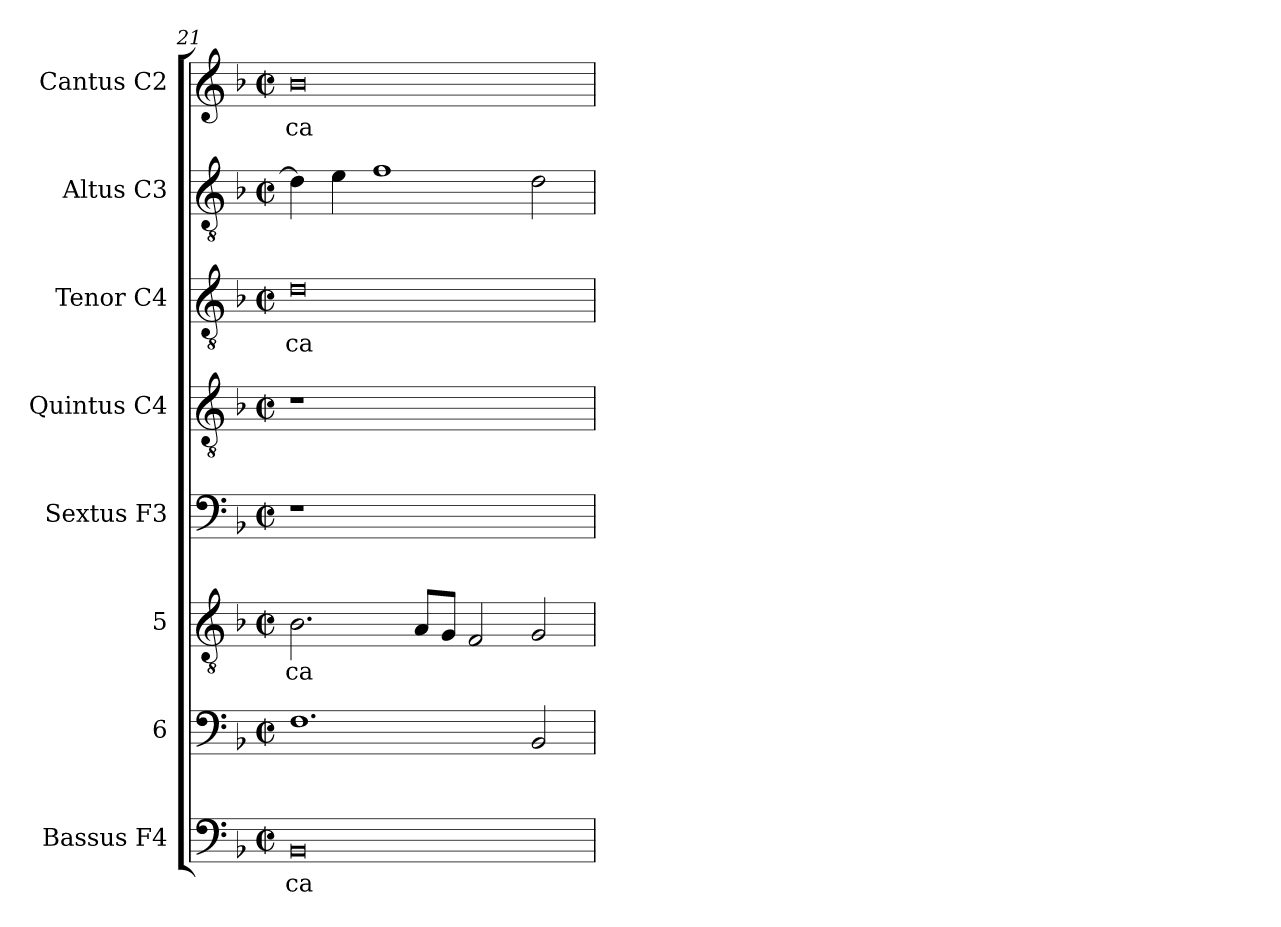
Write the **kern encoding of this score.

**kern	**text	**kern	**text	**kern	**text	**kern	**kern	**kern	**text	**kern	**text	**kern	**text
*part8	*part8	*part7	*part7	*part6	*part6	*part5	*part4	*part3	*part3	*part2	*part2	*part1	*part1
*staff8	*staff8	*staff7	*staff7	*staff6	*staff6	*staff5	*staff4	*staff3	*staff3	*staff2	*staff2	*staff1	*staff1
*I"Bassus  F4	*	*I"6	*	*I"5	*	*I"Sextus  F3	*I"Quintus  C4	*I"Tenor  C4	*	*I"Altus  C3	*	*I"Cantus  C2	*
*I'B	*	*	*	*	*	*	*	*I'T	*	*I'A	*	*I'C	*
!!LO:LB:g=z
*clefF4	*	*clefF4	*	*clefGv2	*	*clefF4	*clefGv2	*clefGv2	*	*clefGv2	*	*clefG2	*
*k[b-]	*	*k[b-]	*	*k[b-]	*	*k[b-]	*k[b-]	*k[b-]	*	*k[b-]	*	*k[b-]	*
*F:	*	*F:	*	*F:	*	*F:	*F:	*F:	*	*F:	*	*F:	*
*M2/2	*	*M2/2	*	*M2/2	*	*M2/2	*M2/2	*M2/2	*	*M2/2	*	*M2/2	*
*met(c|)	*	*met(c|)	*	*met(c|)	*	*met(c|)	*met(c|)	*met(c|)	*	*met(c|)	*	*met(c|)	*
=21	=21	=21	=21	=21	=21	=21	=21	=21	=21	=21	=21	=21	=21
!	!LO:LY:b:cj	!	!LO:LY:b:cj	!	!LO:LY:b	!	!	!	!LO:LY:b:cj	!	!LO:LY:b:cj	!	!LO:LY:b:cj
0BB-	-ca-	1.F	--	2.B-\	-ca-	1r	1r	0d	-ca-	4d\]	--	0b-	-ca-
!	!	!	!	!	!	!	!	!	!	!	!LO:LY:b:cj	!	!
.	.	.	.	.	.	.	.	.	.	4e\	--	.	.
!	!	!	!	!	!	!	!	!	!	!	!LO:LY:b:cj	!	!
.	.	.	.	.	.	.	.	.	.	1f	--	.	.
!	!	!	!	!	!LO:LY:b	!	!	!	!	!	!	!	!
.	.	.	.	8A/L	--	.	.	.	.	.	.	.	.
!	!	!	!	!	!LO:LY:b	!	!	!	!	!	!	!	!
.	.	.	.	8G/J	--	.	.	.	.	.	.	.	.
!	!	!	!	!	!LO:LY:b	!	!	!	!	!	!	!	!
.	.	.	.	2F/	--	1ryy	1ryy	.	.	.	.	.	.
!	!	!	!LO:LY:b:cj	!	!LO:LY:b	!	!	!	!	!	!LO:LY:b:cj	!	!
.	.	2BB-/	--	2G/	--	.	.	.	.	2d\	--	.	.
=	=	=	=	=	=	=	=	=	=	=	=	=	=
*-	*-	*-	*-	*-	*-	*-	*-	*-	*-	*-	*-	*-	*-
